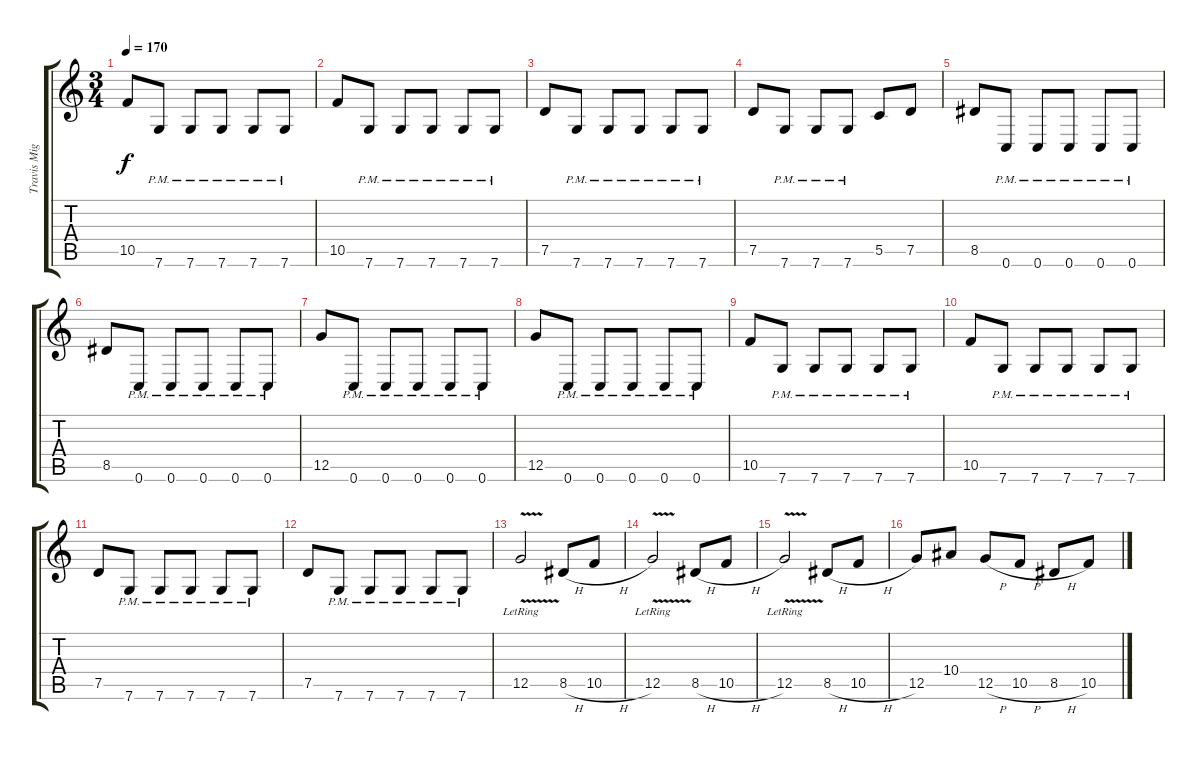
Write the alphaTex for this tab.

\track ("Travis Miguel" "Travis Mig") {instrument distortionguitar}
\staff {score tabs}
\tuning (D4 A3 F3 C3 G2 C2) {hide}
\ts (3 4)
\tempo 170
\clef g2
\ks c
10.5.8{dy f} 7.6{pm}.8 7.6{pm}.8 7.6{pm}.8 7.6{pm}.8 7.6{pm}.8 |
10.5.8 7.6{pm}.8 7.6{pm}.8 7.6{pm}.8 7.6{pm}.8 7.6{pm}.8 |
7.5.8 7.6{pm}.8 7.6{pm}.8 7.6{pm}.8 7.6{pm}.8 7.6{pm}.8 |
7.5.8 7.6{pm}.8 7.6{pm}.8 7.6{pm}.8 5.5.8 7.5.8 |
8.5.8 0.6{pm}.8 0.6{pm}.8 0.6{pm}.8 0.6{pm}.8 0.6{pm}.8 |
8.5.8 0.6{pm}.8 0.6{pm}.8 0.6{pm}.8 0.6{pm}.8 0.6{pm}.8 |
12.5.8 0.6{pm}.8 0.6{pm}.8 0.6{pm}.8 0.6{pm}.8 0.6{pm}.8 |
12.5.8 0.6{pm}.8 0.6{pm}.8 0.6{pm}.8 0.6{pm}.8 0.6{pm}.8 |
10.5.8 7.6{pm}.8 7.6{pm}.8 7.6{pm}.8 7.6{pm}.8 7.6{pm}.8 |
10.5.8 7.6{pm}.8 7.6{pm}.8 7.6{pm}.8 7.6{pm}.8 7.6{pm}.8 |
7.5.8 7.6{pm}.8 7.6{pm}.8 7.6{pm}.8 7.6{pm}.8 7.6{pm}.8 |
7.5.8 7.6{pm}.8 7.6{pm}.8 7.6{pm}.8 7.6{pm}.8 7.6{pm}.8 |
12.5{v lr}.2 8.5{h}.8 10.5{h}.8 |
12.5{v lr}.2 8.5{h}.8 10.5{h}.8 |
12.5{v lr}.2 8.5{h}.8 10.5{h}.8 |
12.5.8 10.4.8 12.5{h}.8 10.5{h}.8 8.5{h}.8 10.5.8
